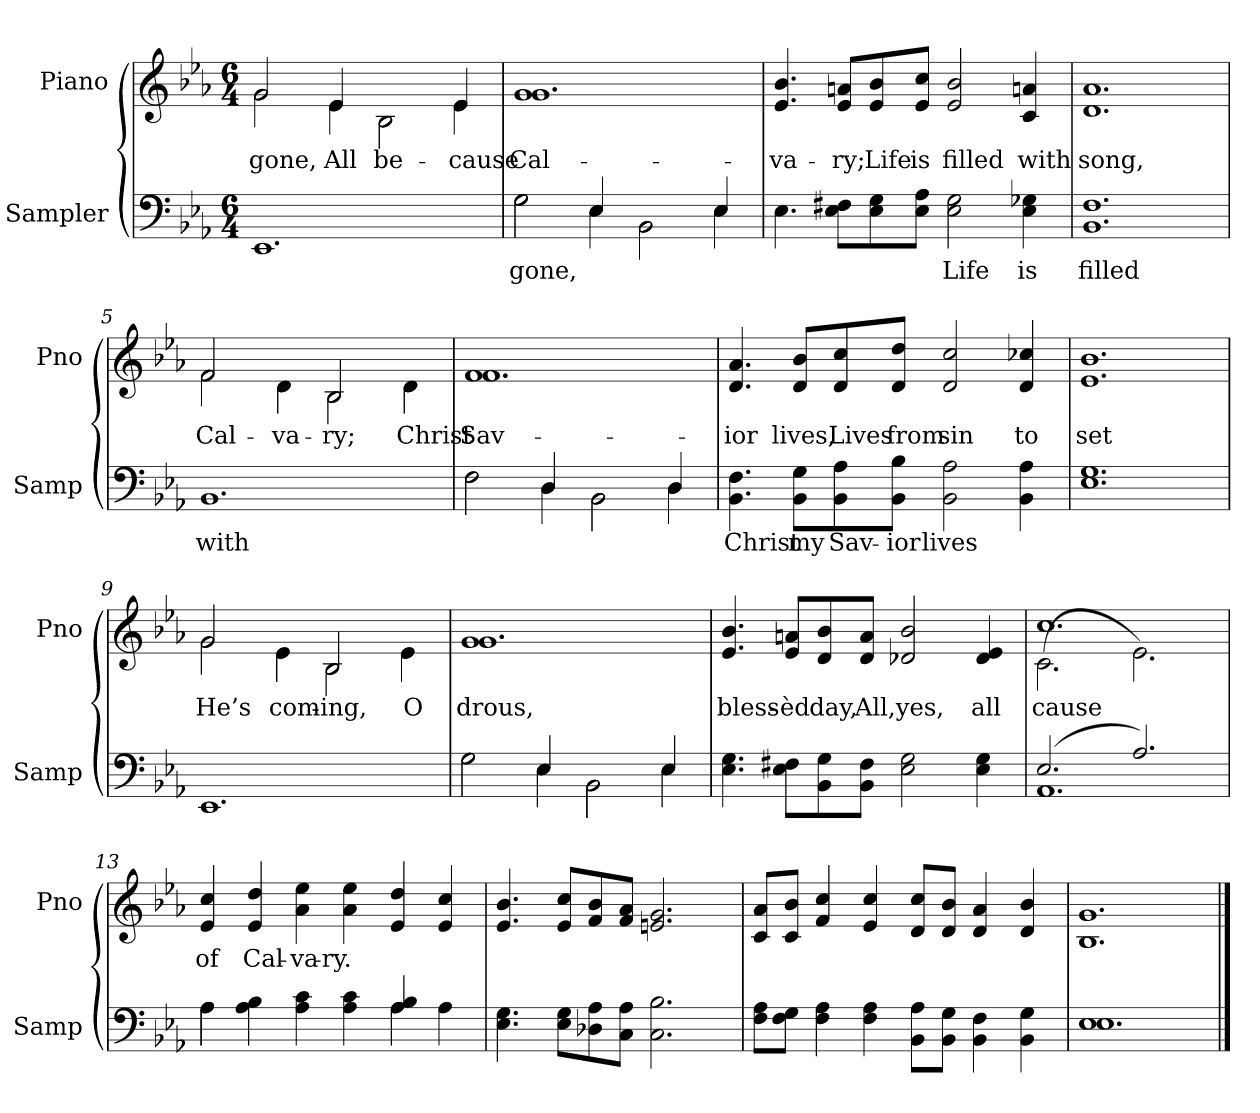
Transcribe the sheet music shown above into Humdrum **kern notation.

**kern	**text	**kern	**text
*part2	*part2	*part1	*part1
*staff2	*staff2	*staff1	*staff1
*I"Sampler	*	*I"Piano	*
*I'Samp	*	*I'Pno	*
*clefF4	*	*clefG2	*
*k[b-e-a-]	*	*k[b-e-a-]	*
*E-:	*	*E-:	*
*M6/4	*	*M6/4	*
=1	=1	=1	=1
*	*	*^	*
1.EE-	.	2g/	2g	gone,
.	.	4e-/	4e-	All
.	.	2B-\	2B-	be-
.	.	4e-/	4e-	-cause
=2	=2	=2	=2	=2
*^	*	*	*	*
2G\	2G	gone,	1.g/	1.g	Cal-
4E-/	4E-	.	.	.	.
2BB-\	2BB-	.	.	.	.
4E-/	4E-	.	.	.	.
*v	*v	*	*	*	*
*	*	*v	*v	*
=3	=3	=3	=3
4.E-	.	4.e- 4.b-	-va-
8E-\ 8F#X\L	.	8e-/ 8an/L	-ry;
8E-\ 8G\	.	8e-/ 8b-/	Life
8E-\ 8A-\J	.	8e-/ 8cc/J	is
2E- 2G	Life	2e- 2b-	filled
4E- 4G-X	is	4c 4an	with
=4	=4	=4	=4
1.BB- 1.F	filled	1.d 1.a-	song,
=5	=5	=5	=5
*	*	*^	*
1.BB-	with	2f/	2f	Cal-
.	.	4d\	4d	-va-
.	.	2B-/	2B-	-ry;
.	.	4d\	4d	Christ
=6	=6	=6	=6	=6
*^	*	*	*	*
2F\	2F	.	1.f/	1.f	Sav-
4D/	4D	.	.	.	.
2BB-\	2BB-	.	.	.	.
4D/	4D	.	.	.	.
*v	*v	*	*	*	*
*	*	*v	*v	*
=7	=7	=7	=7
4.BB- 4.F	Christ	4.d 4.a-	-ior
8BB-\ 8G\L	my	8d/ 8b-/L	lives,
8BB-\ 8A-\	Sav-	8d/ 8cc/	Lives
8BB-\ 8B-\J	-ior	8d/ 8dd/J	from
2BB- 2A-	lives	2d 2cc	sin
4BB- 4A-	.	4d 4cc-X	to
=8	=8	=8	=8
1.E- 1.G	.	1.e- 1.b-	set
=9	=9	=9	=9
*	*	*^	*
1.EE-	.	2g/	2g	He’s
.	.	4e-\	4e-	com-
.	.	2B-/	2B-	-ing,
.	.	4e-\	4e-	O
=10	=10	=10	=10	=10
*^	*	*	*	*
2G\	2G	.	1.g/	1.g	-drous,
4E-/	4E-	.	.	.	.
2BB-\	2BB-	.	.	.	.
4E-/	4E-	.	.	.	.
*v	*v	*	*	*	*
*	*	*v	*v	*
=11	=11	=11	=11
4.E- 4.G	.	4.e- 4.b-	bless-
8E-\ 8F#X\L	.	8e-/ 8an/L	-èd
8BB-\ 8G\	.	8d/ 8b-/	day,
8BB-\ 8F#\J	.	8d/ 8a/J	All,
2E- 2G	.	2d-X 2b-	yes,
4E- 4G	.	4d- 4e-	all
=12	=12	=12	=12
*^	*	*^	*
(2.E-/	1.AA-	.	(2.c\	1.cc	-cause
2.A-/)	.	.	2.e-\)	.	.
*	*	*	*v	*v	*
=13	=13	=13	=13	=13
4A-\	4A-	.	4e- 4cc	of
4A- 4B-	2.ryy	.	4e- 4dd	Cal-
4A- 4c	.	.	4a- 4ee-	-va-
4A- 4c	.	.	4a- 4ee-	-ry.
4A- 4B-	4A-	.	4e- 4dd	.
4A-\	4ryy	.	4e- 4cc	.
*v	*v	*	*	*
=14	=14	=14	=14
4.E- 4.G	.	4.e- 4.b-	.
8E-\ 8G\L	.	8e-/ 8cc/L	.
8D-X\ 8A-\	.	8f/ 8b-/	.
8C\ 8A-\J	.	8f/ 8a-/J	.
2.C 2.B-	.	2.en 2.g	.
=15	=15	=15	=15
8F\ 8A-\L	.	8c/ 8a-/L	.
8F\ 8G\J	.	8c/ 8b-/J	.
4F 4A-	.	4f 4cc	.
4F 4A-	.	4e- 4cc	.
8BB-\ 8A-\L	.	8d/ 8cc/L	.
8BB-\ 8G\J	.	8d/ 8b-/J	.
4BB- 4F	.	4d 4a-	.
4BB- 4G	.	4d 4b-	.
=16	=16	=16	=16
*^	*	*	*
1.E-/	1.E-	.	1.B- 1.g	.
*v	*v	*	*	*
==	==	==	==
*-	*-	*-	*-
